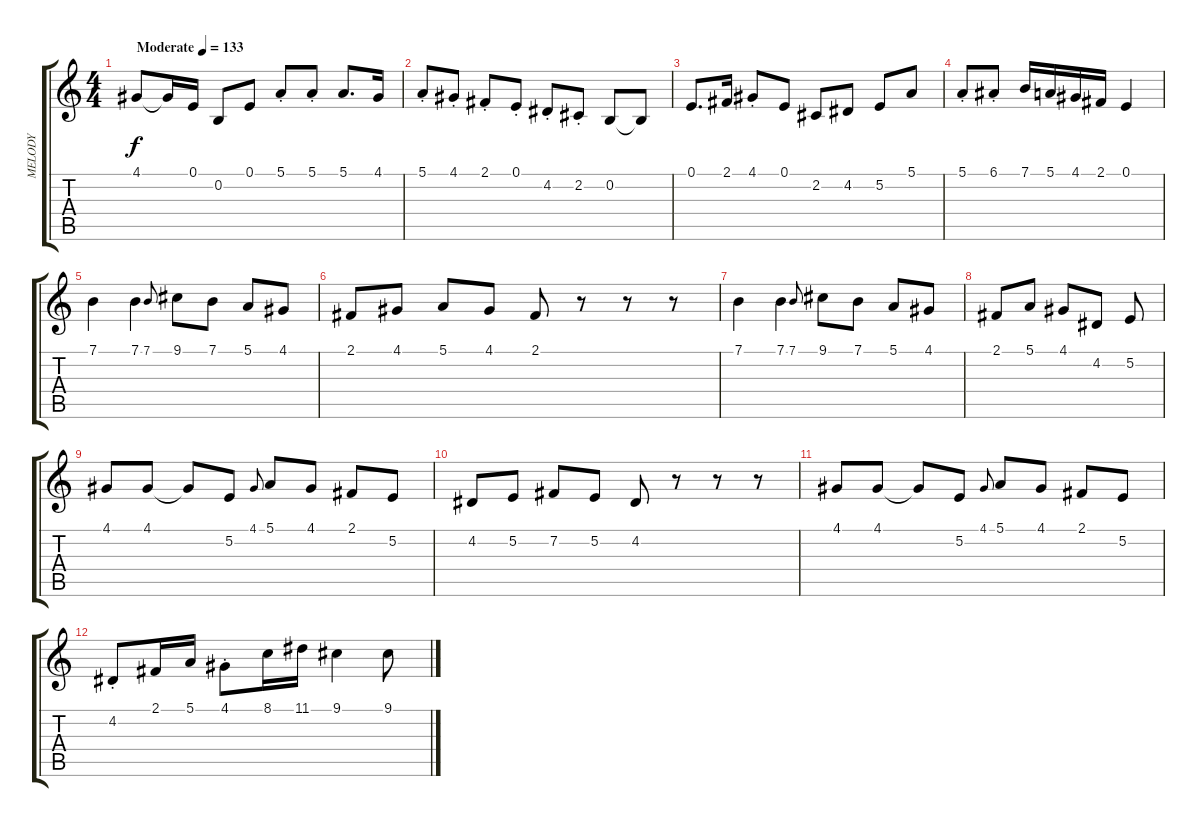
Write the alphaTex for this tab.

\track ("MELODY" "MELODY") {instrument lead1square}
\staff {score tabs}
\tuning (E4 B3 G3 D3 A2 E2) {hide}
\ts (4 4)
\tempo (133 "Moderate")
\clef g2
\ks c
4.1.8{dy f instrument lead1square} 4.1{t}.16 0.1.16 0.2.8 0.1.8 5.1{st}.8 5.1{st}.8 5.1.8{d} 4.1.16 |
5.1{st}.8 4.1{st}.8 2.1{st}.8 0.1{st}.8 4.2{st}.8 2.2{st}.8 0.2.8 0.2{t}.8 |
0.1.8{d} 2.1.16 4.1{st}.8 0.1.8 2.2.8 4.2.8 5.2.8 5.1.8 |
5.1{st}.8 6.1{st}.8 7.1.16 5.1.16 4.1.16 2.1.16 0.1.4 |
7.1.4 7.1.4 7.1.8{gr onbeat} 9.1.8 7.1.8 5.1.8 4.1.8 |
2.1.8 4.1.8 5.1.8 4.1.8 2.1.8 r.8 r.8 r.8 |
7.1.4 7.1.4 7.1.8{gr onbeat} 9.1.8 7.1.8 5.1.8 4.1.8 |
2.1.8 5.1.8 4.1.8 4.2.8 5.2.8 |
4.1.8 4.1.8 4.1{t}.8 5.2.8 4.1.8{gr onbeat} 5.1.8 4.1.8 2.1.8 5.2.8 |
4.2.8 5.2.8 7.2.8 5.2.8 4.2.8 r.8 r.8 r.8 |
4.1.8 4.1.8 4.1{t}.8 5.2.8 4.1.8{gr onbeat} 5.1.8 4.1.8 2.1.8 5.2.8 |
4.2{st}.8 2.1.16 5.1.16 4.1{st}.8 8.1.16 11.1.16 9.1.4 9.1.8
